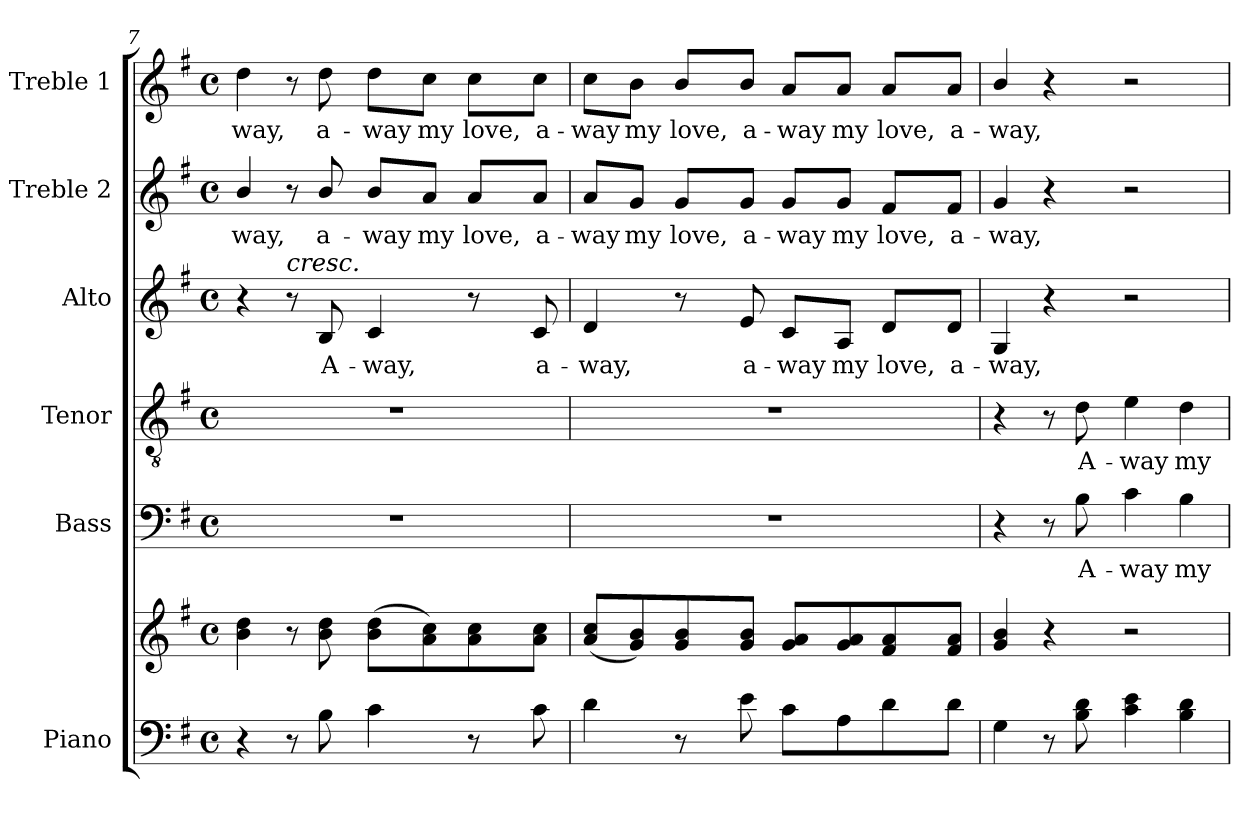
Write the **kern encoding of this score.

**kern	**kern	**kern	**text	**kern	**text	**kern	**text	**kern	**text	**kern	**text
*part6	*part6	*part5	*part5	*part4	*part4	*part3	*part3	*part2	*part2	*part1	*part1
*staff7	*staff6	*staff5	*staff5	*staff4	*staff4	*staff3	*staff3	*staff2	*staff2	*staff1	*staff1
*I"Piano	*	*I"Bass	*	*I"Tenor	*	*I"Alto	*	*I"Treble 2	*	*I"Treble 1	*
*I'Pno.	*	*I'B.	*	*I'T.	*	*I'A.	*	*	*	*	*
*clefF4	*clefG2	*clefF4	*	*clefGv2	*	*clefG2	*	*clefG2	*	*clefG2	*
*	*	*	*	*ITrd7c12	*	*	*	*	*	*	*
*k[f#]	*k[f#]	*k[f#]	*	*k[f#]	*	*k[f#]	*	*k[f#]	*	*k[f#]	*
*G:	*G:	*G:	*	*G:	*	*G:	*	*G:	*	*G:	*
*M4/4	*M4/4	*M4/4	*	*M4/4	*	*M4/4	*	*M4/4	*	*M4/4	*
*met(c)	*met(c)	*met(c)	*	*met(c)	*	*met(c)	*	*met(c)	*	*met(c)	*
=7	=7	=7	=7	=7	=7	=7	=7	=7	=7	=7	=7
!	!	!	!	!	!	!	!	!	!LO:LY:b:color=#000000	!	!
!	!	!	!	!	!	!	!	!	!	!	!LO:LY:b:color=#000000
4r	4bi\ 4ddi	1r	.	1r	.	4r	.	4bi/	-way,	4ddi\	-way,
!	!	!	!	!	!	!LO:TX:a:i:t=cresc.	!	!	!	!	!
8r	8r	.	.	.	.	8r	.	8r	.	8r	.
!	!	!	!	!	!	!	!LO:LY:b:color=#000000	!	!	!	!
!	!	!	!	!	!	!	!	!	!LO:LY:b:color=#000000	!	!
!	!	!	!	!	!	!	!	!	!	!	!LO:LY:b:color=#000000
8Bi\	8bi\ 8ddi	.	.	.	.	8Bi/	A-	8bi/	a-	8ddi\	a-
!	!	!	!	!	!	!	!LO:LY:b:color=#000000	!	!	!	!
!	!	!	!	!	!	!	!	!	!LO:LY:b:color=#000000	!	!
!	!	!	!	!	!	!	!	!	!	!	!LO:LY:b:color=#000000
4ci\	(8bi\ 8ddiL	.	.	.	.	4ci/	-way,	8bi/L	-way	8ddi\L	-way
!	!	!	!	!	!	!	!	!	!LO:LY:b:color=#000000	!	!
!	!	!	!	!	!	!	!	!	!	!	!LO:LY:b:color=#000000
.	8ai\ 8cci)	.	.	.	.	.	.	8ai/J	my	8cci\J	my
!	!	!	!	!	!	!	!	!	!LO:LY:b:color=#000000	!	!
!	!	!	!	!	!	!	!	!	!	!	!LO:LY:b:color=#000000
8r	8ai\ 8cci	.	.	.	.	8r	.	8ai/L	love,	8cci\L	love,
!	!	!	!	!	!	!	!LO:LY:b:color=#000000	!	!	!	!
!	!	!	!	!	!	!	!	!	!LO:LY:b:color=#000000	!	!
!	!	!	!	!	!	!	!	!	!	!	!LO:LY:b:color=#000000
8ci\	8ai\ 8cciJ	.	.	.	.	8ci/	a-	8ai/J	a-	8cci\J	a-
!!LO:PB:g=z
=8	=8	=8	=8	=8	=8	=8	=8	=8	=8	=8	=8
!	!	!	!	!	!	!	!LO:LY:b:color=#000000	!	!	!	!
!	!	!	!	!	!	!	!	!	!LO:LY:b:color=#000000	!	!
!	!	!	!	!	!	!	!	!	!	!	!LO:LY:b:color=#000000
4di\	(8ai/ 8cciL	1r	.	1r	.	4di/	-way,	8ai/L	-way	8cci\L	-way
!	!	!	!	!	!	!	!	!	!LO:LY:b:color=#000000	!	!
!	!	!	!	!	!	!	!	!	!	!	!LO:LY:b:color=#000000
.	8gi/ 8bi)	.	.	.	.	.	.	8gi/J	my	8bi\J	my
!	!	!	!	!	!	!	!	!	!LO:LY:b:color=#000000	!	!
!	!	!	!	!	!	!	!	!	!	!	!LO:LY:b:color=#000000
8r	8gi/ 8bi	.	.	.	.	8r	.	8gi/L	love,	8bi/L	love,
!	!	!	!	!	!	!	!LO:LY:b:color=#000000	!	!	!	!
!	!	!	!	!	!	!	!	!	!LO:LY:b:color=#000000	!	!
!	!	!	!	!	!	!	!	!	!	!	!LO:LY:b:color=#000000
8ei\	8gi/ 8biJ	.	.	.	.	8ei/	a-	8gi/J	a-	8bi/J	a-
!	!	!	!	!	!	!	!LO:LY:b:color=#000000	!	!	!	!
!	!	!	!	!	!	!	!	!	!LO:LY:b:color=#000000	!	!
!	!	!	!	!	!	!	!	!	!	!	!LO:LY:b:color=#000000
8ci\L	8gi/ 8aiL	.	.	.	.	8ci/L	-way	8gi/L	-way	8ai/L	-way
!	!	!	!	!	!	!	!LO:LY:b:color=#000000	!	!	!	!
!	!	!	!	!	!	!	!	!	!LO:LY:b:color=#000000	!	!
!	!	!	!	!	!	!	!	!	!	!	!LO:LY:b:color=#000000
8Ai\	8gi/ 8ai	.	.	.	.	8Ai/J	my	8gi/J	my	8ai/J	my
!	!	!	!	!	!	!	!LO:LY:b:color=#000000	!	!	!	!
!	!	!	!	!	!	!	!	!	!LO:LY:b:color=#000000	!	!
!	!	!	!	!	!	!	!	!	!	!	!LO:LY:b:color=#000000
8di\	8f#i/ 8ai	.	.	.	.	8di/L	love,	8f#i/L	love,	8ai/L	love,
!	!	!	!	!	!	!	!LO:LY:b:color=#000000	!	!	!	!
!	!	!	!	!	!	!	!	!	!LO:LY:b:color=#000000	!	!
!	!	!	!	!	!	!	!	!	!	!	!LO:LY:b:color=#000000
8di\J	8f#i/ 8aiJ	.	.	.	.	8di/J	a-	8f#i/J	a-	8ai/J	a-
=9	=9	=9	=9	=9	=9	=9	=9	=9	=9	=9	=9
!	!	!	!	!	!	!	!LO:LY:b:color=#000000	!	!	!	!
!	!	!	!	!	!	!	!	!	!LO:LY:b:color=#000000	!	!
!	!	!	!	!	!	!	!	!	!	!	!LO:LY:b:color=#000000
4Gi\	4gi/ 4bi	4r	.	4r	.	4Gi/	-way,	4gi/	-way,	4bi/	-way,
8r	4r	8r	.	8r	.	4r	.	4r	.	4r	.
!	!	!	!LO:LY:b:color=#000000	!	!	!	!	!	!	!	!
!	!	!	!	!	!LO:LY:b:color=#000000	!	!	!	!	!	!
8Bi\ 8di	.	8Bi\	A-	8Di\	A-	.	.	.	.	.	.
!	!	!	!LO:LY:b:color=#000000	!	!	!	!	!	!	!	!
!	!	!	!	!	!LO:LY:b:color=#000000	!	!	!	!	!	!
4ci\ 4ei	2r	4ci\	-way	4Ei\	-way	2r	.	2r	.	2r	.
!	!	!	!LO:LY:b:color=#000000	!	!	!	!	!	!	!	!
!	!	!	!	!	!LO:LY:b:color=#000000	!	!	!	!	!	!
4Bi\ 4di	.	4Bi\	my	4Di\	my	.	.	.	.	.	.
=	=	=	=	=	=	=	=	=	=	=	=
*-	*-	*-	*-	*-	*-	*-	*-	*-	*-	*-	*-
